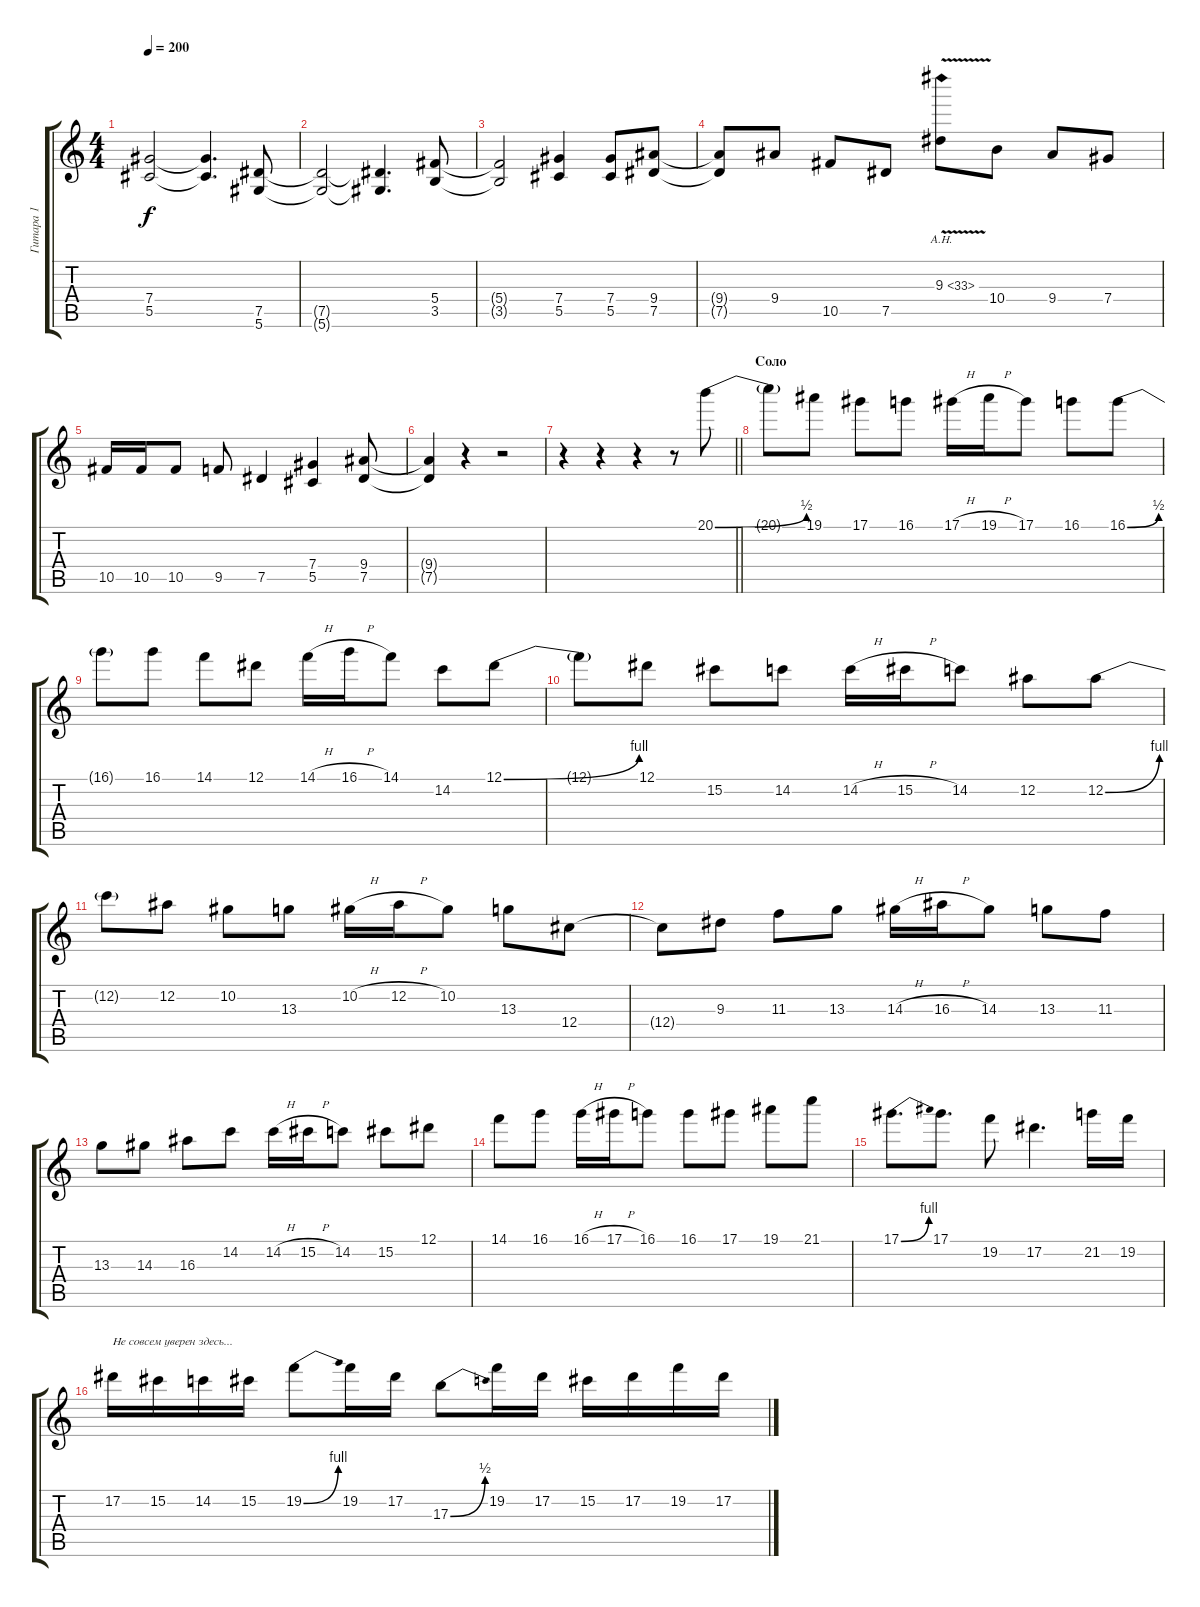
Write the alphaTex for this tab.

\track ("Гитара 1" "Гитара 1") {instrument overdrivenguitar}
\staff {score tabs}
\tuning (Eb4 Bb3 Gb3 Db3 Ab2 Eb2) {hide}
\ts (4 4)
\tempo 200
\clef g2
\ks c
(7.4{t} 5.5{t}).2{dy f} (7.4{t} 5.5{t}).4{d} (7.5 5.6).8 |
(7.5{t} 5.6{t}).2 (7.5{t} 5.6{t}).4{d} (5.4 3.5).8 |
(5.4{t} 3.5{t}).2 (7.4 5.5).4 (7.4 5.5).8 (9.4 7.5).8 |
(9.4{t} 7.5{t}).8 9.4.8 10.5.8 7.5.8 9.3{ah 24 v}.8 10.4.8 9.4.8 7.4.8 |
10.5.16 10.5.16 10.5.8 9.5.8 7.5.4 (7.4 5.5).4 (9.4 7.5).8 |
(9.4{t} 7.5{t}).4 r.4 r.2 |
\barLineRight lightlight
r.4 r.4 r.4 r.8 20.1{be (bend 0 0 60 2)}.8 |
\section ("" "Соло")
20.1{t}.8 19.1.8 17.1.8 16.1.8 17.1{h}.16 19.1{h}.16 17.1.8 16.1.8 16.1{be (bend 0 0 60 2)}.8 |
16.1{t}.8 16.1.8 14.1.8 12.1.8 14.1{h}.16 16.1{h}.16 14.1.8 14.2.8 12.1{be (bend 0 0 60 4)}.8 |
12.1{t}.8 12.1.8 15.2.8 14.2.8 14.2{h}.16 15.2{h}.16 14.2.8 12.2.8 12.2{be (bend 0 0 60 4)}.8 |
12.2{t}.8 12.2.8 10.2.8 13.3.8 10.2{h}.16 12.2{h}.16 10.2.8 13.3.8 12.4.8 |
12.4{t}.8 9.3.8 11.3.8 13.3.8 14.3{h}.16 16.3{h}.16 14.3.8 13.3.8 11.3.8 |
13.3.8 14.3.8 16.3.8 14.2.8 14.2{h}.16 15.2{h}.16 14.2.8 15.2.8 12.1.8 |
14.1.8 16.1.8 16.1{h}.16 17.1{h}.16 16.1.8 16.1.8 17.1.8 19.1.8 21.1.8 |
17.1{be (bend 0 0 60 4)}.8{d} 17.1.8{d} 19.2.8 17.2.4{d} 21.2.16 19.2.16 |
17.2.16{txt "Не совсем уверен здесь..."} 15.2.16 14.2.16 15.2.16 19.2{be (bend 0 0 60 4)}.8 19.2.16 17.2.16 17.3{be (bend 0 0 60 2)}.8 19.2.16 17.2.16 15.2.16 17.2.16 19.2.16 17.2.16
